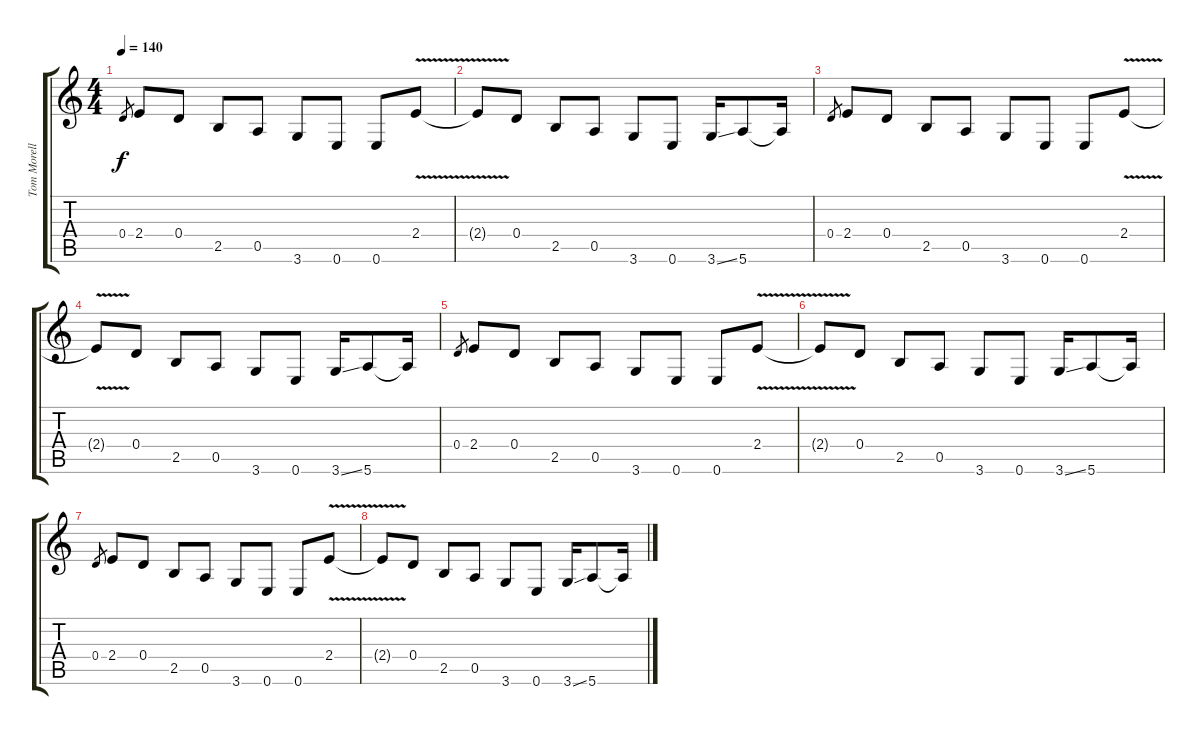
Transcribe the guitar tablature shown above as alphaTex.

\track ("Tom Morello" "Tom Morell") {instrument distortionguitar}
\staff {score tabs}
\tuning (E4 B3 G3 D3 A2 E2) {hide}
\ts (4 4)
\tempo 140
\clef g2
\ks c
0.4.8{gr dy f} 2.4.8 0.4.8 2.5.8 0.5.8 3.6.8 0.6.8 0.6.8 2.4{v}.8 |
2.4{t}.8 0.4.8 2.5.8 0.5.8 3.6.8 0.6.8 3.6{ss}.16 5.6.8 5.6{t}.16 |
0.4.8{gr} 2.4.8 0.4.8 2.5.8 0.5.8 3.6.8 0.6.8 0.6.8 2.4{v}.8 |
2.4{t}.8 0.4.8 2.5.8 0.5.8 3.6.8 0.6.8 3.6{ss}.16 5.6.8 5.6{t}.16 |
0.4.8{gr} 2.4.8 0.4.8 2.5.8 0.5.8 3.6.8 0.6.8 0.6.8 2.4{v}.8 |
2.4{t}.8 0.4.8 2.5.8 0.5.8 3.6.8 0.6.8 3.6{ss}.16 5.6.8 5.6{t}.16 |
0.4.8{gr} 2.4.8 0.4.8 2.5.8 0.5.8 3.6.8 0.6.8 0.6.8 2.4{v}.8 |
2.4{t}.8 0.4.8 2.5.8 0.5.8 3.6.8 0.6.8 3.6{ss}.16 5.6.8 5.6{t}.16
